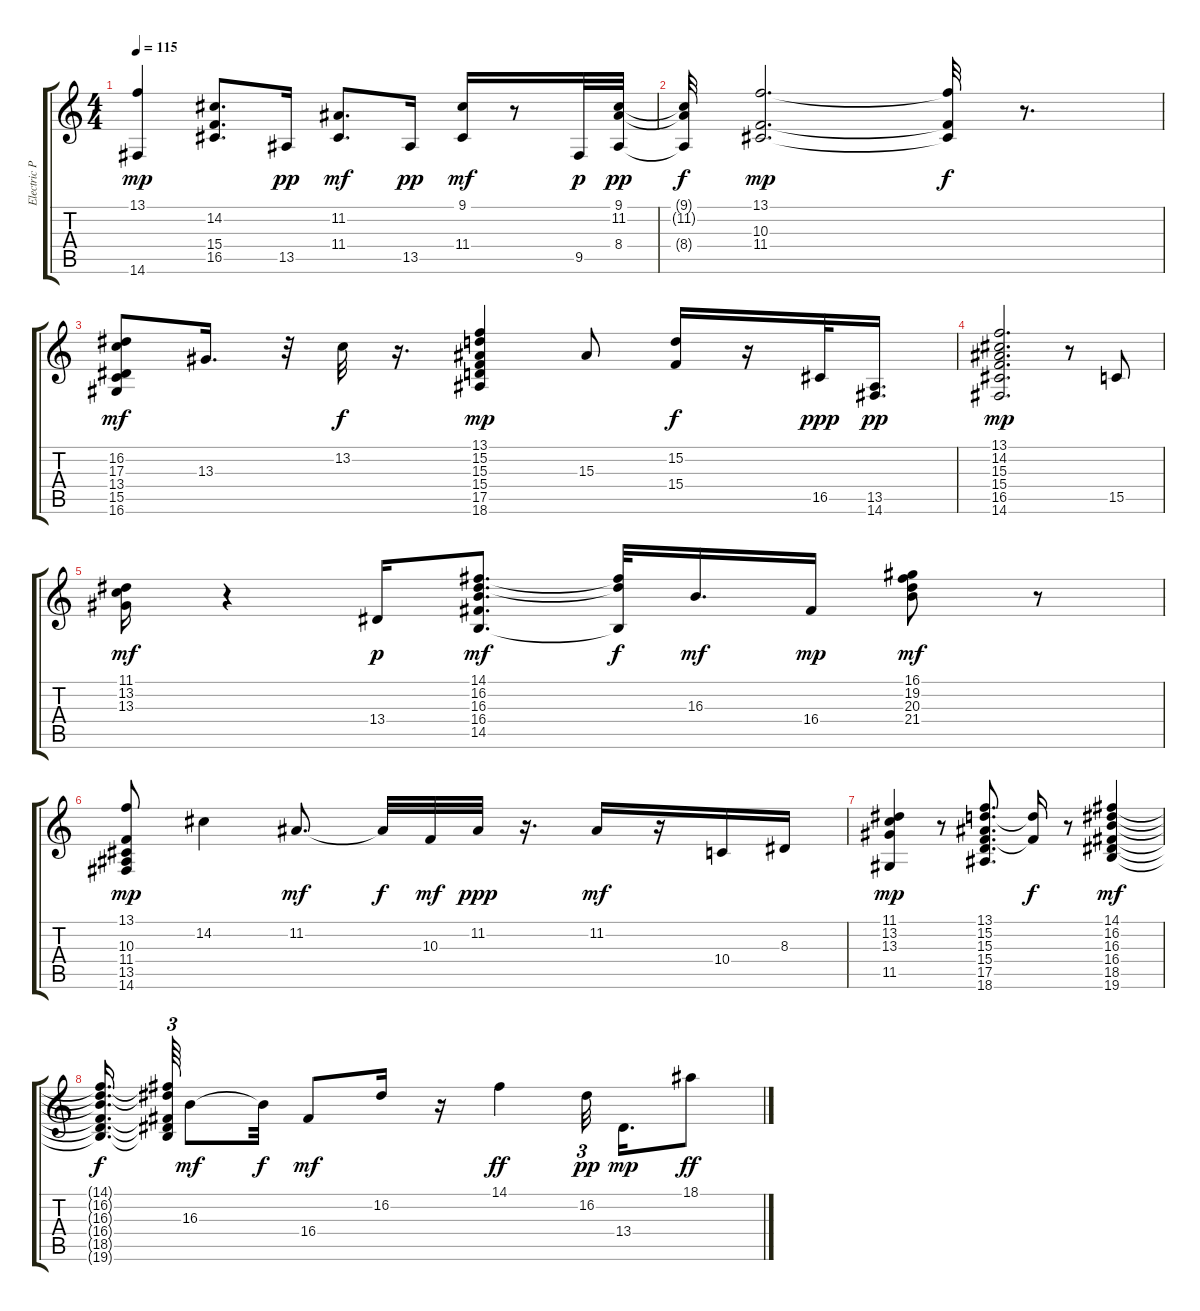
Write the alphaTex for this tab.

\track ("Electric Piano" "Electric P") {instrument electricpiano1}
\staff {score tabs}
\tuning (E4 B3 G3 D3 A2 E2) {hide}
\ts (4 4)
\tempo 115
\clef g2
\ks c
(13.1 14.6).4{dy mp} (14.2 15.4 16.5).8{d} 13.5.16{dy pp} (11.2 11.4).8{d dy mf} 13.5.16{dy pp} (9.1 11.4).16{dy mf} r.8 9.5.32{dy p} (9.1 11.2 8.4).32{dy pp} |
(9.1{t} 11.2{t} 8.4{t}).32{dy f} (13.1 10.3 11.4).2{d dy mp} (13.1{t} 10.3{t} 11.4{t}).32{dy f} r.8{d} |
(16.2 17.3 13.4 15.5 16.6).8{dy mf} 13.3.16{d} r.32 13.2.32{dy f} r.16{d} (13.1 15.2 15.3 15.4 17.5 18.6).4{dy mp} 15.3.8 (15.2 15.4).16{dy f} r.16 16.5.32{dy ppp} (13.5 14.6).16{d dy pp} |
(13.1 14.2 15.3 15.4 16.5 14.6).2{d dy mp} r.8 15.5.8 |
(11.1 13.2 13.3).16{dy mf} r.4 13.4.16{dy p} (14.1 16.2 16.3 16.4 14.5).8{d dy mf} (14.1{t} 16.2{t} 14.5{t}).32{dy f} 16.3.16{d dy mf} 16.4.16{dy mp} (16.1 19.2 20.3 21.4).8{dy mf} r.8 |
(13.1 10.3 11.4 13.5 14.6).8{dy mp} 14.2.4 11.2.8{d dy mf} 11.2{t}.32{dy f} 10.3.32{dy mf} 11.2.32{dy ppp} r.16{d} 11.2.16{dy mf} r.16 10.4.16 8.3.16 |
(11.1 13.2 13.3 11.5).4{dy mp} r.8 (13.1 15.2 15.3 15.4 17.5 18.6).8{d} (15.2{t} 15.4{t}).16{dy f} r.8 (14.1 16.2 16.3 16.4 18.5 19.6).4{dy mf} |
(14.1{t} 16.2{t} 16.3{t} 16.4{t} 18.5{t} 19.6{t}).16{d dy f beam splitsecondary} (14.1{t} 16.2{t} 16.4{t} 18.5{t} 19.6{t}).64{tu (3 2)} 16.3.8{dy mf} 16.3{t}.32{dy f} 16.4.8{dy mf} 16.2.16 r.16 14.1.4{dy ff} 16.2.32{tu (3 2) dy pp beam splitsecondary} 13.4.16{d dy mp} 18.1.8{dy ff}
